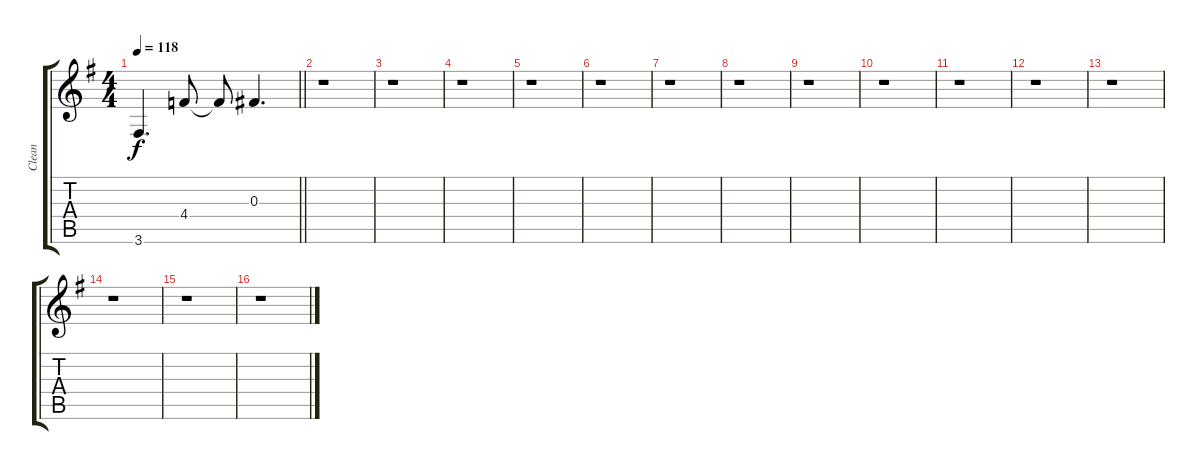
\track ("Clean" "Clean") {instrument electricguitarclean}
\staff {score tabs}
\tuning (Eb4 Bb3 Gb3 Db3 Ab2 Eb2) {hide}
\ts (4 4)
\tempo 118
\clef g2
\barLineRight lightlight
\ks g
3.6.4{d dy f} 4.4.8 4.4{t}.8 0.3.4{d} |
r.1 |
r.1 |
r.1 |
r.1 |
r.1 |
r.1 |
r.1 |
r.1 |
r.1 |
r.1 |
r.1 |
r.1 |
r.1 |
r.1 |
r.1
